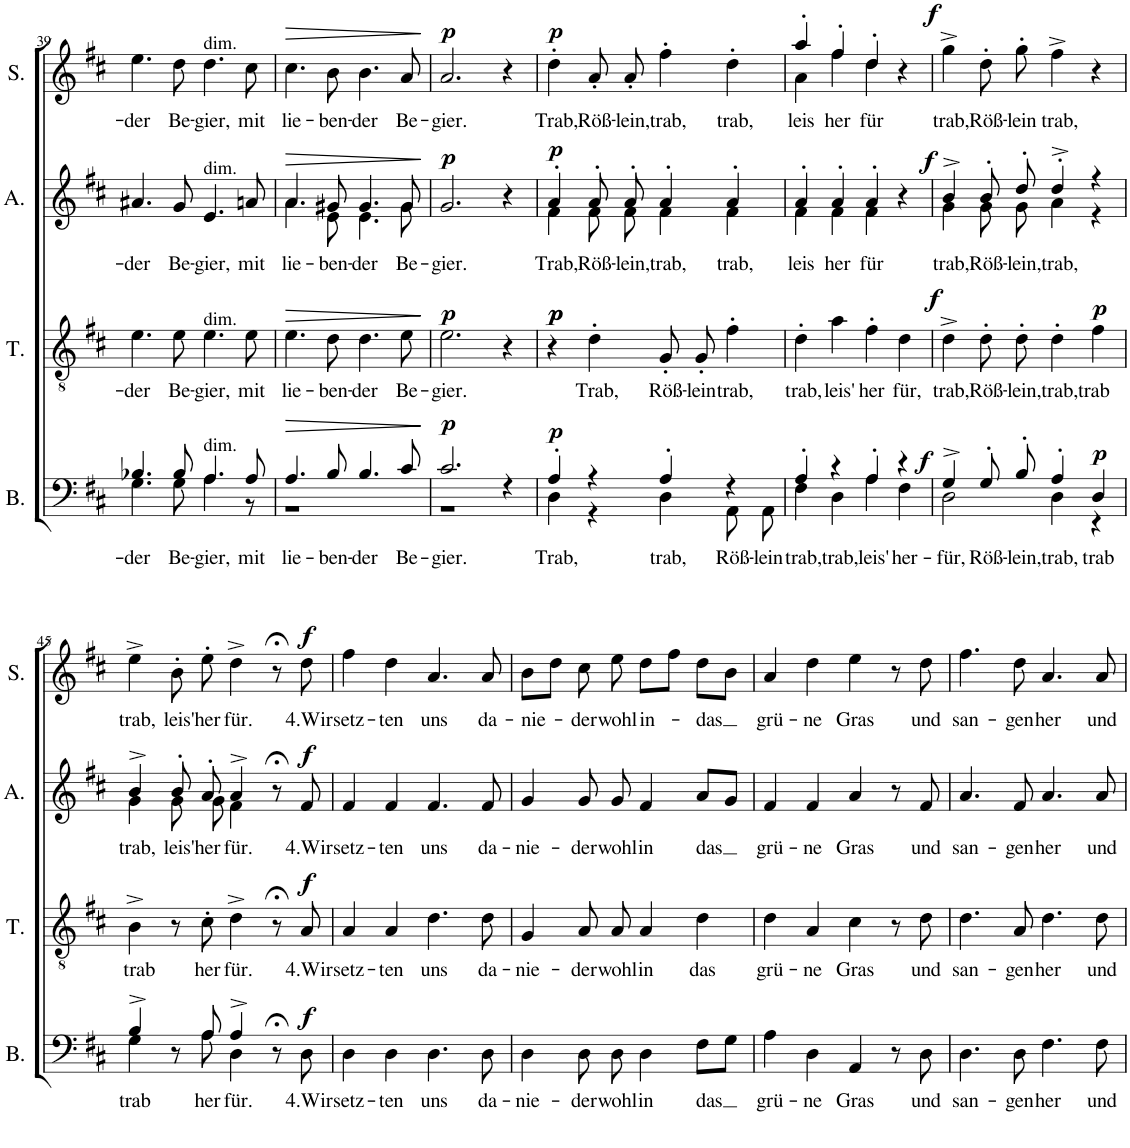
**kern	**text	**dynam	**kern	**text	**dynam	**kern	**text	**dynam	**kern	**text	**dynam
*part4	*part4	*part4	*part3	*part3	*part3	*part2	*part2	*part2	*part1	*part1	*part1
*staff4	*staff4	*staff4	*staff3	*staff3	*staff3	*staff2	*staff2	*staff2	*staff1	*staff1	*staff1
*I"Bass	*	*	*I"Tenor	*	*	*I"Alto	*	*	*I"Soprano	*	*
*I'B.	*	*	*I'T.	*	*	*I'A.	*	*	*I'S.	*	*
!!LO:PB:g=z
*clefF4	*	*	*clefGv2	*	*	*clefG2	*	*	*clefG2	*	*
*k[f#c#]	*	*	*k[f#c#]	*	*	*k[f#c#]	*	*	*k[f#c#]	*	*
*M4/4	*	*	*M4/4	*	*	*M4/4	*	*	*M4/4	*	*
*met(c)	*	*	*met(c)	*	*	*met(c)	*	*	*met(c)	*	*
=39	=39	=39	=39	=39	=39	=39	=39	=39	=39	=39	=39
!	!LO:LY:b	!	!	!LO:LY:b	!	!	!LO:LY:b	!	!	!LO:LY:b	!
*^	*	*	*	*	*	*	*	*	*	*	*
4.B-X/	4.G\	-der	.	4.e\	-der	.	4.a#X/	-der	.	4.ee\	-der	.
!	!	!LO:LY:b	!	!	!LO:LY:b	!	!	!LO:LY:b	!	!	!LO:LY:b	!
8B-/	8G\	Be-	.	8e\	Be-	.	8g/	Be-	.	8dd\	Be-	.
!	!	!	!	!	!	!	!	!	!	!LO:TX:a:t=dim.	!	!
!	!	!	!	!	!	!	!LO:TX:a:t=dim.	!	!	!	!	!
!	!	!	!	!LO:TX:a:t=dim.	!	!	!	!	!	!	!	!
!LO:TX:a:t=dim.	!	!	!	!	!	!	!	!	!	!	!	!
!	!	!LO:LY:b	!	!	!LO:LY:b	!	!	!LO:LY:b	!	!	!LO:LY:b	!
4.A/	4.A\	-gier,	.	4.e\	-gier,	.	4.e/	-gier,	.	4.dd\	-gier,	.
!	!	!LO:LY:b	!	!	!LO:LY:b	!	!	!LO:LY:b	!	!	!LO:LY:b	!
8A/	8r	mit	.	8e\	mit	.	8an/	mit	.	8cc#\	mit	.
=40	=40	=40	=40	=40	=40	=40	=40	=40	=40	=40	=40	=40
!	!	!LO:LY:b	!LO:HP:b	!	!LO:LY:b	!LO:HP:b	!	!LO:LY:b	!LO:HP:b	!	!LO:LY:b	!LO:HP:b
*	*	*	*	*	*	*	*^	*	*	*	*	*
4.A/	1r	lie-	>	4.e\	lie-	>	4.a/	4.a\	lie-	>	4.cc#\	lie-	>
!	!	!LO:LY:b	!	!	!LO:LY:b	!	!	!	!LO:LY:b	!	!	!LO:LY:b	!
8B/	.	-ben-	.	8d\	-ben-	.	8g#X/	8e\	-ben-	.	8b\	-ben-	.
!	!	!LO:LY:b	!	!	!LO:LY:b	!	!	!	!LO:LY:b	!	!	!LO:LY:b	!
4.B/	.	-der	.	4.d\	-der	.	4.g#/	4.e\	-der	.	4.b\	-der	.
!	!	!LO:LY:b	!	!	!LO:LY:b	!	!	!	!LO:LY:b	!	!	!LO:LY:b	!
8c#/	.	Be-	.	8e\	Be-	.	8g#/	8g#\	Be-	.	8a/	Be-	.
*v	*v	*	*	*	*	*	*v	*v	*	*	*	*	*
.	.	]	.	.	]	.	.	]	.	.	]
=41	=41	=41	=41	=41	=41	=41	=41	=41	=41	=41	=41
!	!LO:LY:b	!LO:DY:a	!	!LO:LY:b	!LO:DY:a	!	!LO:LY:b	!LO:DY:a	!	!LO:LY:b	!LO:DY:a
*^	*	*	*	*	*	*	*	*	*	*	*
2.c#/	1r	-gier.	p	2.e\	-gier.	p	2.g/	-gier.	p	2.a/	-gier.	p
4r	.	.	.	4r	.	.	4r	.	.	4r	.	.
=42	=42	=42	=42	=42	=42	=42	=42	=42	=42	=42	=42	=42
!	!	!LO:LY:b	!LO:DY:a	!	!	!LO:DY:a	!	!LO:LY:b	!	!	!LO:LY:b	!
*	*	*	*	*	*	*	*^	*	*	*	*	*
!	!	!	!	!	!	!LO:DY:n=1:a	!	!	!	!LO:DY:a	!	!	!LO:DY:a
4A'/	4D\	Trab,	p	4r	.	p p	4a'/	4f#\	Trab,	p	4dd'\	Trab,	p
!	!	!	!	!	!LO:LY:b	!	!	!	!LO:LY:b	!	!	!LO:LY:b	!
4r	4r	.	.	4d'\	Trab,	.	8a'/	8f#\	Röß-	.	8a'/	Röß-	.
!	!	!	!	!	!	!	!	!	!LO:LY:b	!	!	!LO:LY:b	!
.	.	.	.	.	.	.	8a'/	8f#\	-lein,	.	8a'/	-lein,	.
!	!	!LO:LY:b	!	!	!LO:LY:b	!	!	!	!LO:LY:b	!	!	!LO:LY:b	!
4A'/	4D\	trab,	.	8G'/L	Röß-	.	4a'/	4f#\	trab,	.	4ff#'\	trab,	.
!	!	!	!	!	!LO:LY:b	!	!	!	!	!	!	!	!
.	.	.	.	8G'/J	-lein	.	.	.	.	.	.	.	.
!	!	!LO:LY:b	!	!	!LO:LY:b	!	!	!	!LO:LY:b	!	!	!LO:LY:b	!
4r	8AA\	Röß-	.	4f#'\	trab,	.	4a'/	4f#\	trab,	.	4dd'\	trab,	.
!	!	!LO:LY:b	!	!	!	!	!	!	!	!	!	!	!
.	8AA\	-lein	.	.	.	.	.	.	.	.	.	.	.
=43	=43	=43	=43	=43	=43	=43	=43	=43	=43	=43	=43	=43	=43
!	!	!LO:LY:b	!	!	!LO:LY:b	!	!	!	!LO:LY:b	!	!	!LO:LY:b	!
*	*	*	*	*	*	*	*	*	*	*	*^	*	*
4A'/	4F#\	trab,	.	4d'\	trab,	.	4a'/	4f#\	leis	.	4aa'/	4a\	leis	.
!	!	!LO:LY:b	!	!	!LO:LY:b	!	!	!	!LO:LY:b	!	!	!	!LO:LY:b	!
4r	4D\	trab,	.	4a\	leis'	.	4a'/	4f#\	her	.	4ff#'/	4ff#\	her	.
!	!	!LO:LY:b	!	!	!LO:LY:b	!	!	!	!LO:LY:b	!	!	!	!LO:LY:b	!
4A'/	4A\	leis'	.	4f#'\	her	.	4a'/	4f#\	für	.	4dd'/	4dd\	für	.
!	!	!LO:LY:b	!	!	!LO:LY:b	!	!	!	!	!	!	!	!	!
4r	4F#\	her-	.	4d\	für,	.	4r	4ryy	.	.	4r	4ryy	.	.
=44	=44	=44	=44	=44	=44	=44	=44	=44	=44	=44	=44	=44	=44	=44
!	!	!LO:LY:b	!LO:DY:a	!	!LO:LY:b	!LO:DY:a	!	!	!LO:LY:b	!LO:DY:a	!	!	!LO:LY:b	!LO:DY:a
*	*	*	*	*	*	*	*	*	*	*	*v	*v	*	*
4G^>/	2D\	-für,	f	4d^\	trab,	f	4b^>/	4g\	trab,	f	4gg^\	trab,	f
!	!	!LO:LY:b	!	!	!LO:LY:b	!	!	!	!LO:LY:b	!	!	!LO:LY:b	!
8G'/	.	Röß-	.	8d'\L	Röß-	.	8b'/	8g\	Röß-	.	8dd'\	Röß-	.
!	!	!LO:LY:b	!	!	!LO:LY:b	!	!	!	!LO:LY:b	!	!	!LO:LY:b	!
8B'/	.	-lein,	.	8d'\J	-lein,	.	8dd'/	8g\	-lein,	.	8gg'\	-lein	.
!	!	!LO:LY:b	!	!	!LO:LY:b	!	!	!	!LO:LY:b	!	!	!LO:LY:b	!
4A'/	4D\	trab,	.	4d'\	trab,	.	4dd'^/	4a\	trab,	.	4ff#^\	trab,	.
!	!	!LO:LY:b	!LO:DY:a	!	!LO:LY:b	!LO:DY:a	!	!	!	!	!	!	!
4D/	4r	trab	p	4f#\	trab	p	4r	4r	.	.	4r	.	.
!!LO:LB:g=z
=45	=45	=45	=45	=45	=45	=45	=45	=45	=45	=45	=45	=45	=45
!	!	!LO:LY:b	!	!	!LO:LY:b	!	!	!	!LO:LY:b	!	!	!LO:LY:b	!
4B^/	4G\	trab	.	4B^\	trab	.	4b^/	4g\	trab,	.	4ee^\	trab,	.
!	!	!	!	!	!	!	!	!	!LO:LY:b	!	!	!LO:LY:b	!
8r	8ryy	.	.	8r	.	.	8b'/	8g\	leis'	.	8b'\	leis'	.
!	!	!LO:LY:b	!	!	!LO:LY:b	!	!	!	!LO:LY:b	!	!	!LO:LY:b	!
8A/	8A\	her	.	8c#'\	her	.	8a'/	8g\	her	.	8ee'\	her	.
!	!	!LO:LY:b	!	!	!LO:LY:b	!	!	!	!LO:LY:b	!	!	!LO:LY:b	!
4A^/	4D\	für.	.	4d^\	für.	.	4a^/	4f#\	für.	.	4dd^\	für.	.
8r;<	4ryy	.	.	8r;<	.	.	8r;<	4ryy	.	.	8r;<	.	.
!	!	!LO:LY:b	!LO:DY:a	!	!LO:LY:b	!LO:DY:a	!	!	!LO:LY:b	!LO:DY:a	!	!LO:LY:b	!LO:DY:a
8D\	.	4.Wir	f	8A/	4.Wir	f	8f#/	.	4.Wir	f	8dd\	4.Wir	f
*v	*v	*	*	*	*	*	*v	*v	*	*	*	*	*
=46	=46	=46	=46	=46	=46	=46	=46	=46	=46	=46	=46
!	!LO:LY:b	!	!	!LO:LY:b	!	!	!LO:LY:b	!	!	!LO:LY:b	!
4D\	setz-	.	4A/	setz-	.	4f#/	setz-	.	4ff#\	setz-	.
!	!LO:LY:b	!	!	!LO:LY:b	!	!	!LO:LY:b	!	!	!LO:LY:b	!
4D\	-ten	.	4A/	-ten	.	4f#/	-ten	.	4dd\	-ten	.
!	!LO:LY:b	!	!	!LO:LY:b	!	!	!LO:LY:b	!	!	!LO:LY:b	!
4.D\	uns	.	4.d\	uns	.	4.f#/	uns	.	4.a/	uns	.
!	!LO:LY:b	!	!	!LO:LY:b	!	!	!LO:LY:b	!	!	!LO:LY:b	!
8D\	da-	.	8d\	da-	.	8f#/	da-	.	8a/	da-	.
=47	=47	=47	=47	=47	=47	=47	=47	=47	=47	=47	=47
!	!LO:LY:b	!	!	!LO:LY:b	!	!	!LO:LY:b	!	!	!LO:LY:b	!
4D\	-nie-	.	4G/	-nie-	.	4g/	-nie-	.	8b\L	-nie-	.
.	.	.	.	.	.	.	.	.	8dd\J	.	.
!	!LO:LY:b	!	!	!LO:LY:b	!	!	!LO:LY:b	!	!	!LO:LY:b	!
8D\	-der	.	8A/L	-der	.	8g/	-der	.	8cc#\	-der	.
!	!LO:LY:b	!	!	!LO:LY:b	!	!	!LO:LY:b	!	!	!LO:LY:b	!
8D\	wohl	.	8A/J	wohl	.	8g/	wohl	.	8ee\	wohl	.
!	!LO:LY:b	!	!	!LO:LY:b	!	!	!LO:LY:b	!	!	!LO:LY:b	!
4D\	in	.	4A/	in	.	4f#/	in	.	8dd\L	in-	.
.	.	.	.	.	.	.	.	.	8ff#\J	.	.
!	!LO:LY:b	!	!	!LO:LY:b	!	!	!LO:LY:b	!	!	!LO:LY:b	!
8F#\L	das	.	4d\	das	.	8a/L	das	.	8dd\L	-das	.
8G\J	.	.	.	.	.	8g/J	.	.	8b\J	.	.
=48	=48	=48	=48	=48	=48	=48	=48	=48	=48	=48	=48
!	!LO:LY:b	!	!	!LO:LY:b	!	!	!LO:LY:b	!	!	!LO:LY:b	!
4A\	grü-	.	4d\	grü-	.	4f#/	grü-	.	4a/	grü-	.
!	!LO:LY:b	!	!	!LO:LY:b	!	!	!LO:LY:b	!	!	!LO:LY:b	!
4D\	-ne	.	4A/	-ne	.	4f#/	-ne	.	4dd\	-ne	.
!	!LO:LY:b	!	!	!LO:LY:b	!	!	!LO:LY:b	!	!	!LO:LY:b	!
4AA/	Gras	.	4c#\	Gras	.	4a/	Gras	.	4ee\	Gras	.
8r	.	.	8r	.	.	8r	.	.	8r	.	.
!	!LO:LY:b	!	!	!LO:LY:b	!	!	!LO:LY:b	!	!	!LO:LY:b	!
8D\	und	.	8d\	und	.	8f#/	und	.	8dd\	und	.
=49	=49	=49	=49	=49	=49	=49	=49	=49	=49	=49	=49
!	!LO:LY:b	!	!	!LO:LY:b	!	!	!LO:LY:b	!	!	!LO:LY:b	!
4.D\	san-	.	4.d\	san-	.	4.a/	san-	.	4.ff#\	san-	.
!	!LO:LY:b	!	!	!LO:LY:b	!	!	!LO:LY:b	!	!	!LO:LY:b	!
8D\	-gen	.	8A/	-gen	.	8f#/	-gen	.	8dd\	-gen	.
!	!LO:LY:b	!	!	!LO:LY:b	!	!	!LO:LY:b	!	!	!LO:LY:b	!
4.F#\	her	.	4.d\	her	.	4.a/	her	.	4.a/	her	.
!	!LO:LY:b	!	!	!LO:LY:b	!	!	!LO:LY:b	!	!	!LO:LY:b	!
8F#\	und	.	8d\	und	.	8a/	und	.	8a/	und	.
=	=	=	=	=	=	=	=	=	=	=	=
*-	*-	*-	*-	*-	*-	*-	*-	*-	*-	*-	*-
